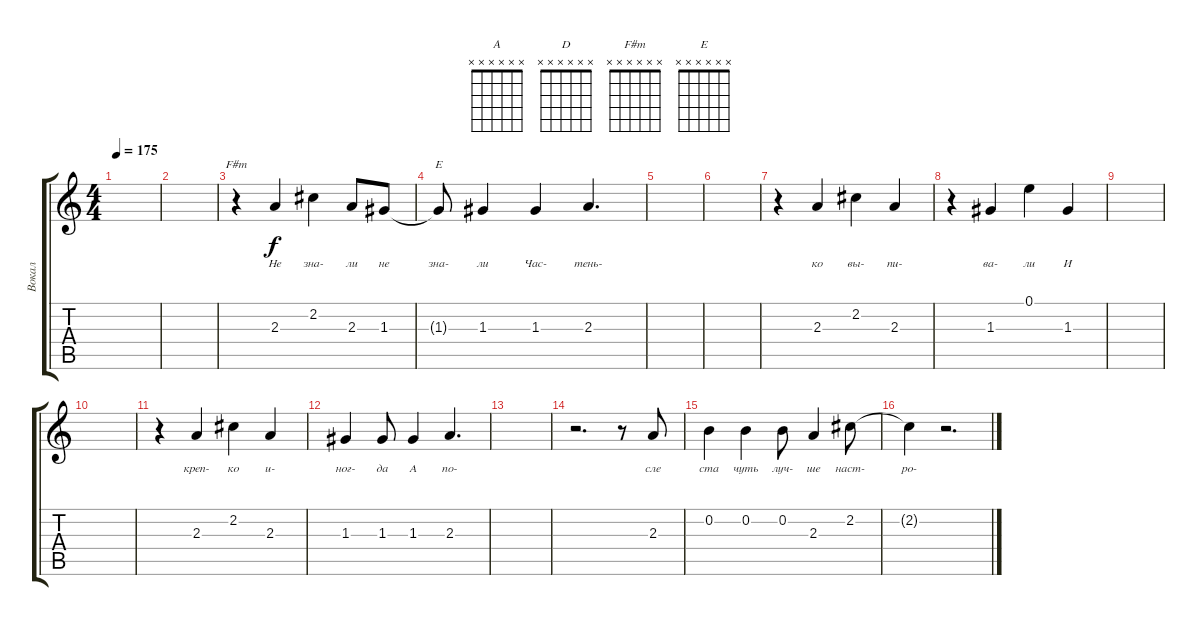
\track ("Вокал" "Вокал") {instrument synthbass2}
\staff {score tabs}
\tuning (E4 B3 G3 D3 A2 E2) {hide}
\chord ("A" x x x x x x)
\chord ("D" x x x x x x)
\chord ("F#m" x x x x x x)
\chord ("E" x x x x x x)
\ts (4 4)
\tempo 175
\clef g2
\ks c
|
|
r.4{ch "F#m"} 2.3.4{lyrics (0 "Не") lyrics (1 "") lyrics (2 "") lyrics (3 "") lyrics (4 "")} 2.2.4{lyrics (0 "зна-") lyrics (1 "") lyrics (2 "") lyrics (3 "") lyrics (4 "")} 2.3.8{lyrics (0 "ли") lyrics (1 "") lyrics (2 "") lyrics (3 "") lyrics (4 "")} 1.3.8{lyrics (0 "не") lyrics (1 "") lyrics (2 "") lyrics (3 "") lyrics (4 "")} |
1.3{t}.8{ch "E" lyrics (0 "зна-") lyrics (1 "") lyrics (2 "") lyrics (3 "") lyrics (4 "")} 1.3.4{lyrics (0 "ли") lyrics (1 "") lyrics (2 "") lyrics (3 "") lyrics (4 "")} 1.3.4{lyrics (0 "Час-") lyrics (1 "") lyrics (2 "") lyrics (3 "") lyrics (4 "")} 2.3.4{d lyrics (0 "тень-") lyrics (1 "") lyrics (2 "") lyrics (3 "") lyrics (4 "")} |
|
|
r.4 2.3.4{lyrics (0 "ко") lyrics (1 "") lyrics (2 "") lyrics (3 "") lyrics (4 "")} 2.2.4{lyrics (0 "вы-") lyrics (1 "") lyrics (2 "") lyrics (3 "") lyrics (4 "")} 2.3.4{lyrics (0 "пи-") lyrics (1 "") lyrics (2 "") lyrics (3 "") lyrics (4 "")} |
r.4 1.3.4{lyrics (0 "ва-") lyrics (1 "") lyrics (2 "") lyrics (3 "") lyrics (4 "")} 0.1.4{lyrics (0 "ли") lyrics (1 "") lyrics (2 "") lyrics (3 "") lyrics (4 "")} 1.3.4{lyrics (0 "И") lyrics (1 "") lyrics (2 "") lyrics (3 "") lyrics (4 "")} |
|
|
r.4 2.3.4{lyrics (0 "креп-") lyrics (1 "") lyrics (2 "") lyrics (3 "") lyrics (4 "")} 2.2.4{lyrics (0 "ко") lyrics (1 "") lyrics (2 "") lyrics (3 "") lyrics (4 "")} 2.3.4{lyrics (0 "и-") lyrics (1 "") lyrics (2 "") lyrics (3 "") lyrics (4 "")} |
1.3.4{lyrics (0 "ног-") lyrics (1 "") lyrics (2 "") lyrics (3 "") lyrics (4 "")} 1.3.8{lyrics (0 "да") lyrics (1 "") lyrics (2 "") lyrics (3 "") lyrics (4 "")} 1.3.4{lyrics (0 "А") lyrics (1 "") lyrics (2 "") lyrics (3 "") lyrics (4 "")} 2.3.4{d lyrics (0 "по-") lyrics (1 "") lyrics (2 "") lyrics (3 "") lyrics (4 "")} |
|
r.2{d} r.8 2.3.8{lyrics (0 "сле") lyrics (1 "") lyrics (2 "") lyrics (3 "") lyrics (4 "")} |
0.2.4{lyrics (0 "ста") lyrics (1 "") lyrics (2 "") lyrics (3 "") lyrics (4 "")} 0.2.4{lyrics (0 "чуть") lyrics (1 "") lyrics (2 "") lyrics (3 "") lyrics (4 "")} 0.2.8{lyrics (0 "луч-") lyrics (1 "") lyrics (2 "") lyrics (3 "") lyrics (4 "")} 2.3.4{lyrics (0 "ше") lyrics (1 "") lyrics (2 "") lyrics (3 "") lyrics (4 "")} 2.2.8{lyrics (0 "наст-") lyrics (1 "") lyrics (2 "") lyrics (3 "") lyrics (4 "")} |
2.2{t}.4{lyrics (0 "ро-") lyrics (1 "") lyrics (2 "") lyrics (3 "") lyrics (4 "")} r.2{d}
